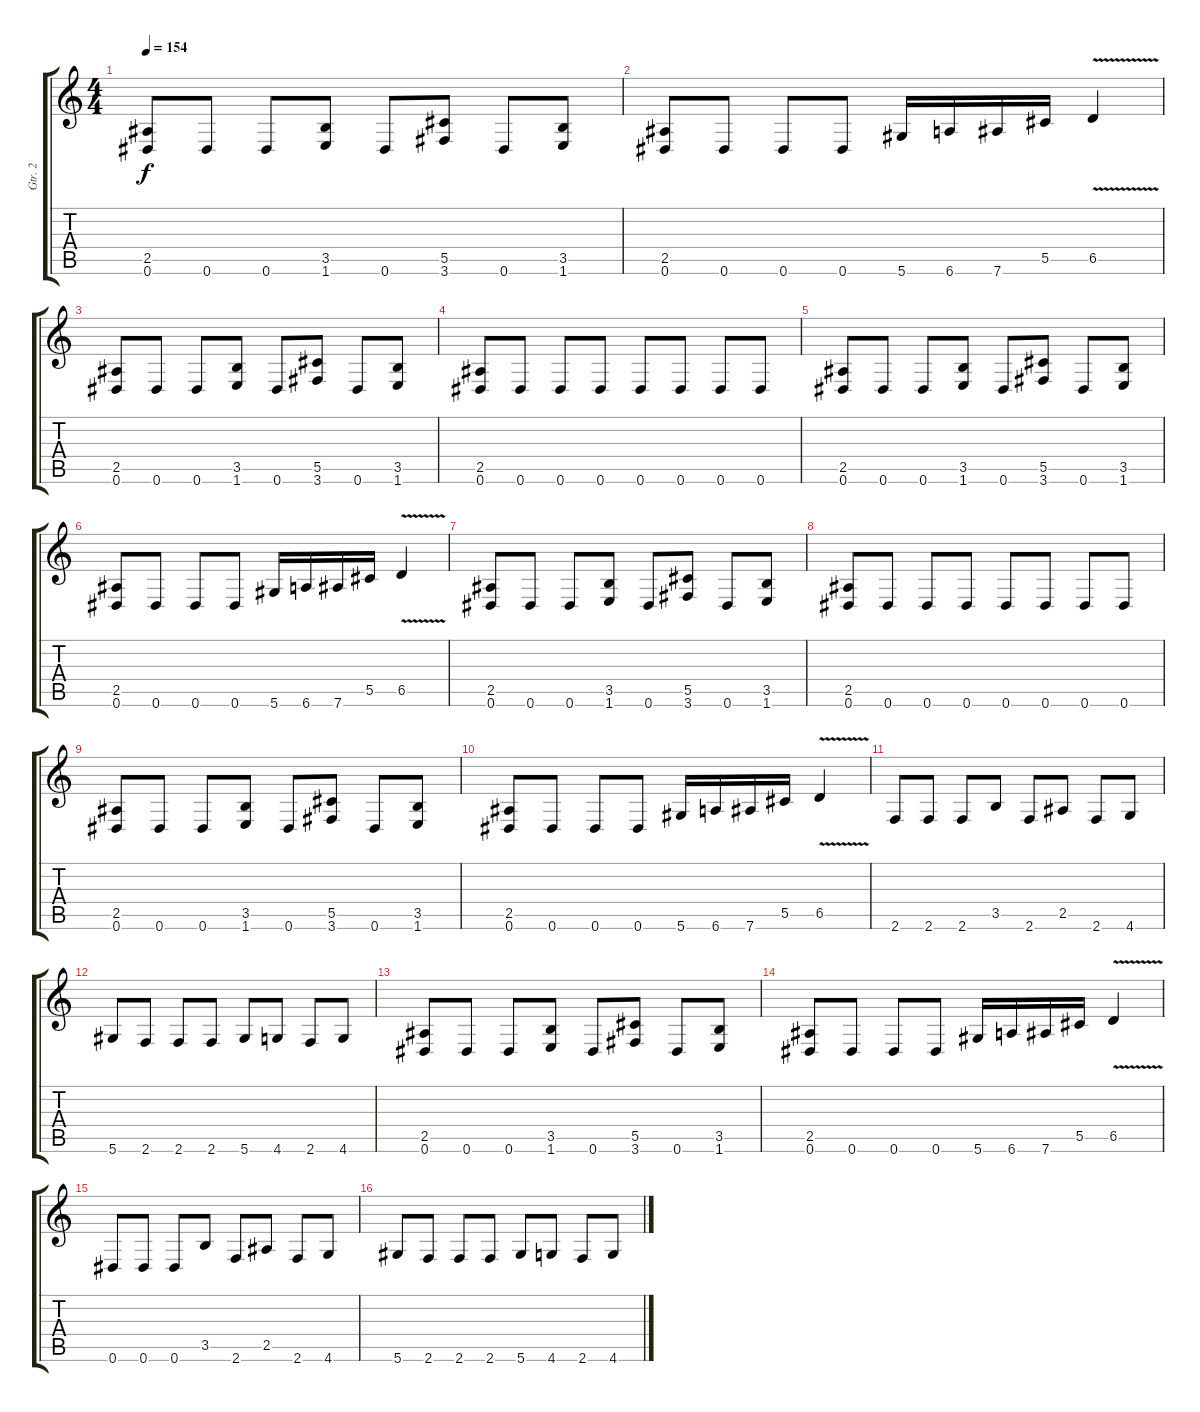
\track ("Gtr. 2" "Gtr. 2") {instrument overdrivenguitar}
\staff {score tabs}
\tuning (Eb4 Bb3 Gb3 Db3 Ab2 Eb2) {hide}
\ts (4 4)
\tempo 154
\clef g2
\ks c
(2.5 0.6).8{dy f} 0.6.8 0.6.8 (3.5 1.6).8 0.6.8 (5.5 3.6).8 0.6.8 (3.5 1.6).8 |
(2.5 0.6).8 0.6.8 0.6.8 0.6.8 5.6.16 6.6.16 7.6.16 5.5.16 6.5{v}.4 |
(2.5 0.6).8 0.6.8 0.6.8 (3.5 1.6).8 0.6.8 (5.5 3.6).8 0.6.8 (3.5 1.6).8 |
(2.5 0.6).8 0.6.8 0.6.8 0.6.8 0.6.8 0.6.8 0.6.8 0.6.8 |
(2.5 0.6).8 0.6.8 0.6.8 (3.5 1.6).8 0.6.8 (5.5 3.6).8 0.6.8 (3.5 1.6).8 |
(2.5 0.6).8 0.6.8 0.6.8 0.6.8 5.6.16 6.6.16 7.6.16 5.5.16 6.5{v}.4 |
(2.5 0.6).8 0.6.8 0.6.8 (3.5 1.6).8 0.6.8 (5.5 3.6).8 0.6.8 (3.5 1.6).8 |
(2.5 0.6).8 0.6.8 0.6.8 0.6.8 0.6.8 0.6.8 0.6.8 0.6.8 |
(2.5 0.6).8 0.6.8 0.6.8 (3.5 1.6).8 0.6.8 (5.5 3.6).8 0.6.8 (3.5 1.6).8 |
(2.5 0.6).8 0.6.8 0.6.8 0.6.8 5.6.16 6.6.16 7.6.16 5.5.16 6.5{v}.4 |
2.6.8 2.6.8 2.6.8 3.5.8 2.6.8 2.5.8 2.6.8 4.6.8 |
5.6.8 2.6.8 2.6.8 2.6.8 5.6.8 4.6.8 2.6.8 4.6.8 |
(2.5 0.6).8 0.6.8 0.6.8 (3.5 1.6).8 0.6.8 (5.5 3.6).8 0.6.8 (3.5 1.6).8 |
(2.5 0.6).8 0.6.8 0.6.8 0.6.8 5.6.16 6.6.16 7.6.16 5.5.16 6.5{v}.4 |
0.6.8 0.6.8 0.6.8 3.5.8 2.6.8 2.5.8 2.6.8 4.6.8 |
5.6.8 2.6.8 2.6.8 2.6.8 5.6.8 4.6.8 2.6.8 4.6.8
